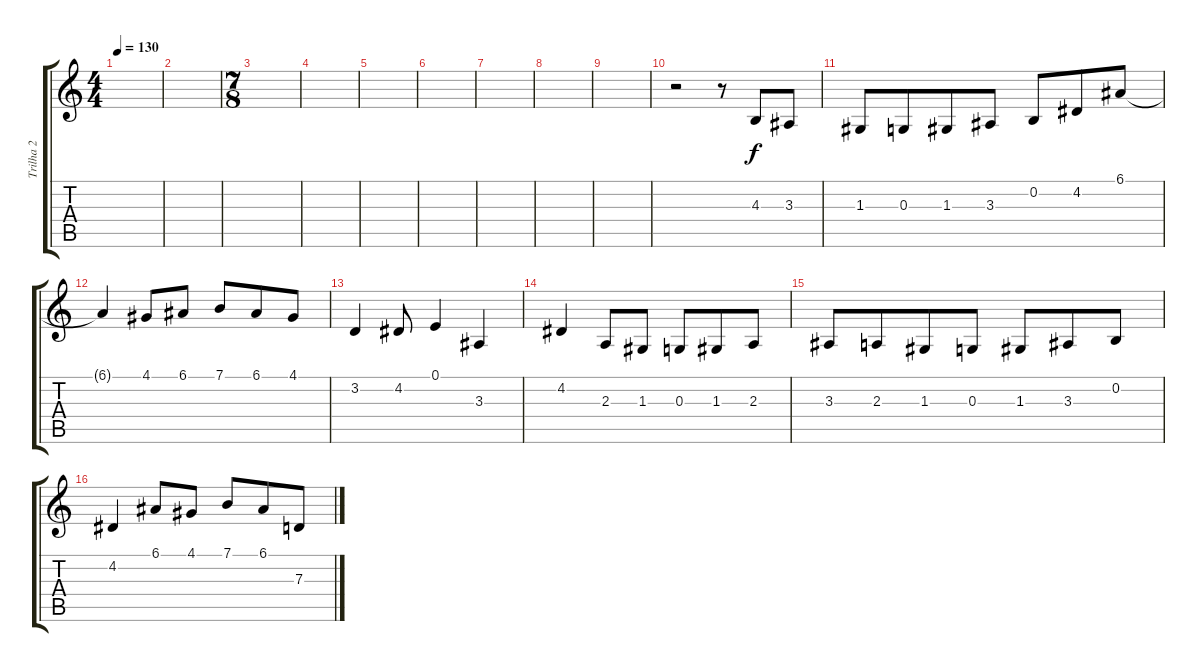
\track ("Trilha 2" "Trilha 2") {instrument flute}
\staff {score tabs}
\tuning (E4 B3 G3 D3 A2 E2) {hide}
\ts (4 4)
\tempo 130
\clef g2
\ks c
|
|
\ts (7 8)
|
|
|
|
|
|
|
r.2 r.8 4.3.8 3.3.8 |
1.3.8 0.3.8 1.3.8 3.3.8 0.2.8 4.2.8 6.1.8 |
6.1{t}.4 4.1.8 6.1.8 7.1.8 6.1.8 4.1.8 |
3.2.4 4.2.8 0.1.4 3.3.4 |
4.2.4 2.3.8 1.3.8 0.3.8 1.3.8 2.3.8 |
3.3.8 2.3.8 1.3.8 0.3.8 1.3.8 3.3.8 0.2.8 |
4.2.4 6.1.8 4.1.8 7.1.8 6.1.8 7.3.8
